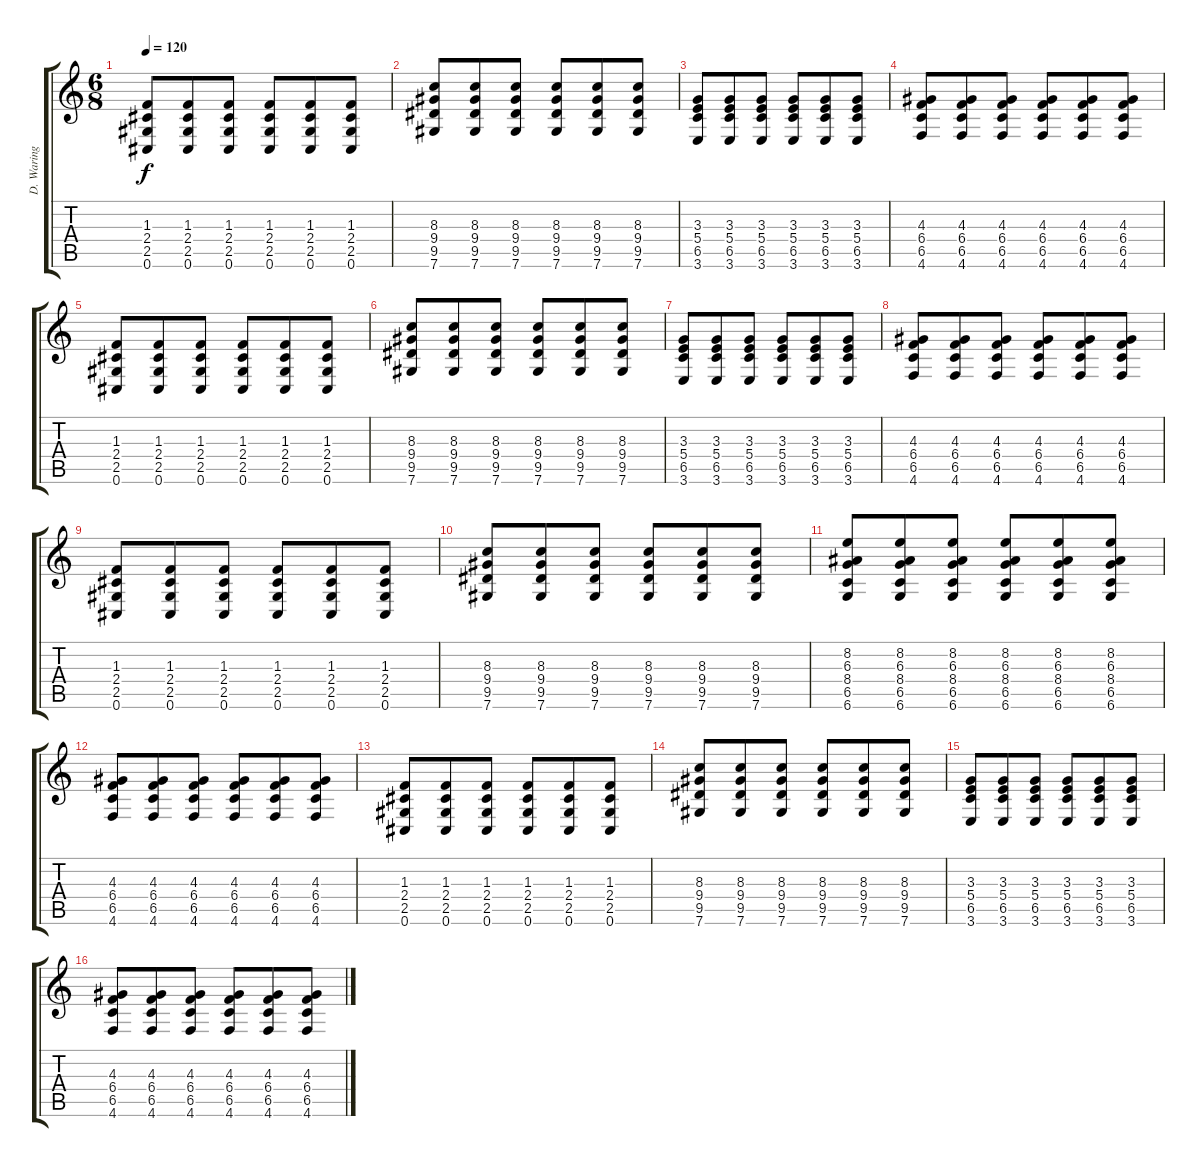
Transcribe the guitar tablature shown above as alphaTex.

\track ("D. Waring Gtr." "D. Waring ") {instrument distortionguitar}
\staff {score tabs}
\tuning (Db4 Ab3 E3 B2 Gb2 Db2) {hide}
\ts (6 8)
\tempo 120
\clef g2
\ks c
(1.3 2.4 2.5 0.6).8{dy f} (1.3 2.4 2.5 0.6).8 (1.3 2.4 2.5 0.6).8 (1.3 2.4 2.5 0.6).8 (1.3 2.4 2.5 0.6).8 (1.3 2.4 2.5 0.6).8 |
(8.3 9.4 9.5 7.6).8 (8.3 9.4 9.5 7.6).8 (8.3 9.4 9.5 7.6).8 (8.3 9.4 9.5 7.6).8 (8.3 9.4 9.5 7.6).8 (8.3 9.4 9.5 7.6).8 |
(3.3 5.4 6.5 3.6).8 (3.3 5.4 6.5 3.6).8 (3.3 5.4 6.5 3.6).8 (3.3 5.4 6.5 3.6).8 (3.3 5.4 6.5 3.6).8 (3.3 5.4 6.5 3.6).8 |
(4.3 6.4 6.5 4.6).8 (4.3 6.4 6.5 4.6).8 (4.3 6.4 6.5 4.6).8 (4.3 6.4 6.5 4.6).8 (4.3 6.4 6.5 4.6).8 (4.3 6.4 6.5 4.6).8 |
(1.3 2.4 2.5 0.6).8 (1.3 2.4 2.5 0.6).8 (1.3 2.4 2.5 0.6).8 (1.3 2.4 2.5 0.6).8 (1.3 2.4 2.5 0.6).8 (1.3 2.4 2.5 0.6).8 |
(8.3 9.4 9.5 7.6).8 (8.3 9.4 9.5 7.6).8 (8.3 9.4 9.5 7.6).8 (8.3 9.4 9.5 7.6).8 (8.3 9.4 9.5 7.6).8 (8.3 9.4 9.5 7.6).8 |
(3.3 5.4 6.5 3.6).8 (3.3 5.4 6.5 3.6).8 (3.3 5.4 6.5 3.6).8 (3.3 5.4 6.5 3.6).8 (3.3 5.4 6.5 3.6).8 (3.3 5.4 6.5 3.6).8 |
(4.3 6.4 6.5 4.6).8 (4.3 6.4 6.5 4.6).8 (4.3 6.4 6.5 4.6).8 (4.3 6.4 6.5 4.6).8 (4.3 6.4 6.5 4.6).8 (4.3 6.4 6.5 4.6).8 |
(1.3 2.4 2.5 0.6).8 (1.3 2.4 2.5 0.6).8 (1.3 2.4 2.5 0.6).8 (1.3 2.4 2.5 0.6).8 (1.3 2.4 2.5 0.6).8 (1.3 2.4 2.5 0.6).8 |
(8.3 9.4 9.5 7.6).8 (8.3 9.4 9.5 7.6).8 (8.3 9.4 9.5 7.6).8 (8.3 9.4 9.5 7.6).8 (8.3 9.4 9.5 7.6).8 (8.3 9.4 9.5 7.6).8 |
(8.2 6.3 8.4 6.5 6.6).8 (8.2 6.3 8.4 6.5 6.6).8 (8.2 6.3 8.4 6.5 6.6).8 (8.2 6.3 8.4 6.5 6.6).8 (8.2 6.3 8.4 6.5 6.6).8 (8.2 6.3 8.4 6.5 6.6).8 |
(4.3 6.4 6.5 4.6).8 (4.3 6.4 6.5 4.6).8 (4.3 6.4 6.5 4.6).8 (4.3 6.4 6.5 4.6).8 (4.3 6.4 6.5 4.6).8 (4.3 6.4 6.5 4.6).8 |
(1.3 2.4 2.5 0.6).8 (1.3 2.4 2.5 0.6).8 (1.3 2.4 2.5 0.6).8 (1.3 2.4 2.5 0.6).8 (1.3 2.4 2.5 0.6).8 (1.3 2.4 2.5 0.6).8 |
(8.3 9.4 9.5 7.6).8 (8.3 9.4 9.5 7.6).8 (8.3 9.4 9.5 7.6).8 (8.3 9.4 9.5 7.6).8 (8.3 9.4 9.5 7.6).8 (8.3 9.4 9.5 7.6).8 |
(3.3 5.4 6.5 3.6).8 (3.3 5.4 6.5 3.6).8 (3.3 5.4 6.5 3.6).8 (3.3 5.4 6.5 3.6).8 (3.3 5.4 6.5 3.6).8 (3.3 5.4 6.5 3.6).8 |
(4.3 6.4 6.5 4.6).8 (4.3 6.4 6.5 4.6).8 (4.3 6.4 6.5 4.6).8 (4.3 6.4 6.5 4.6).8 (4.3 6.4 6.5 4.6).8 (4.3 6.4 6.5 4.6).8
